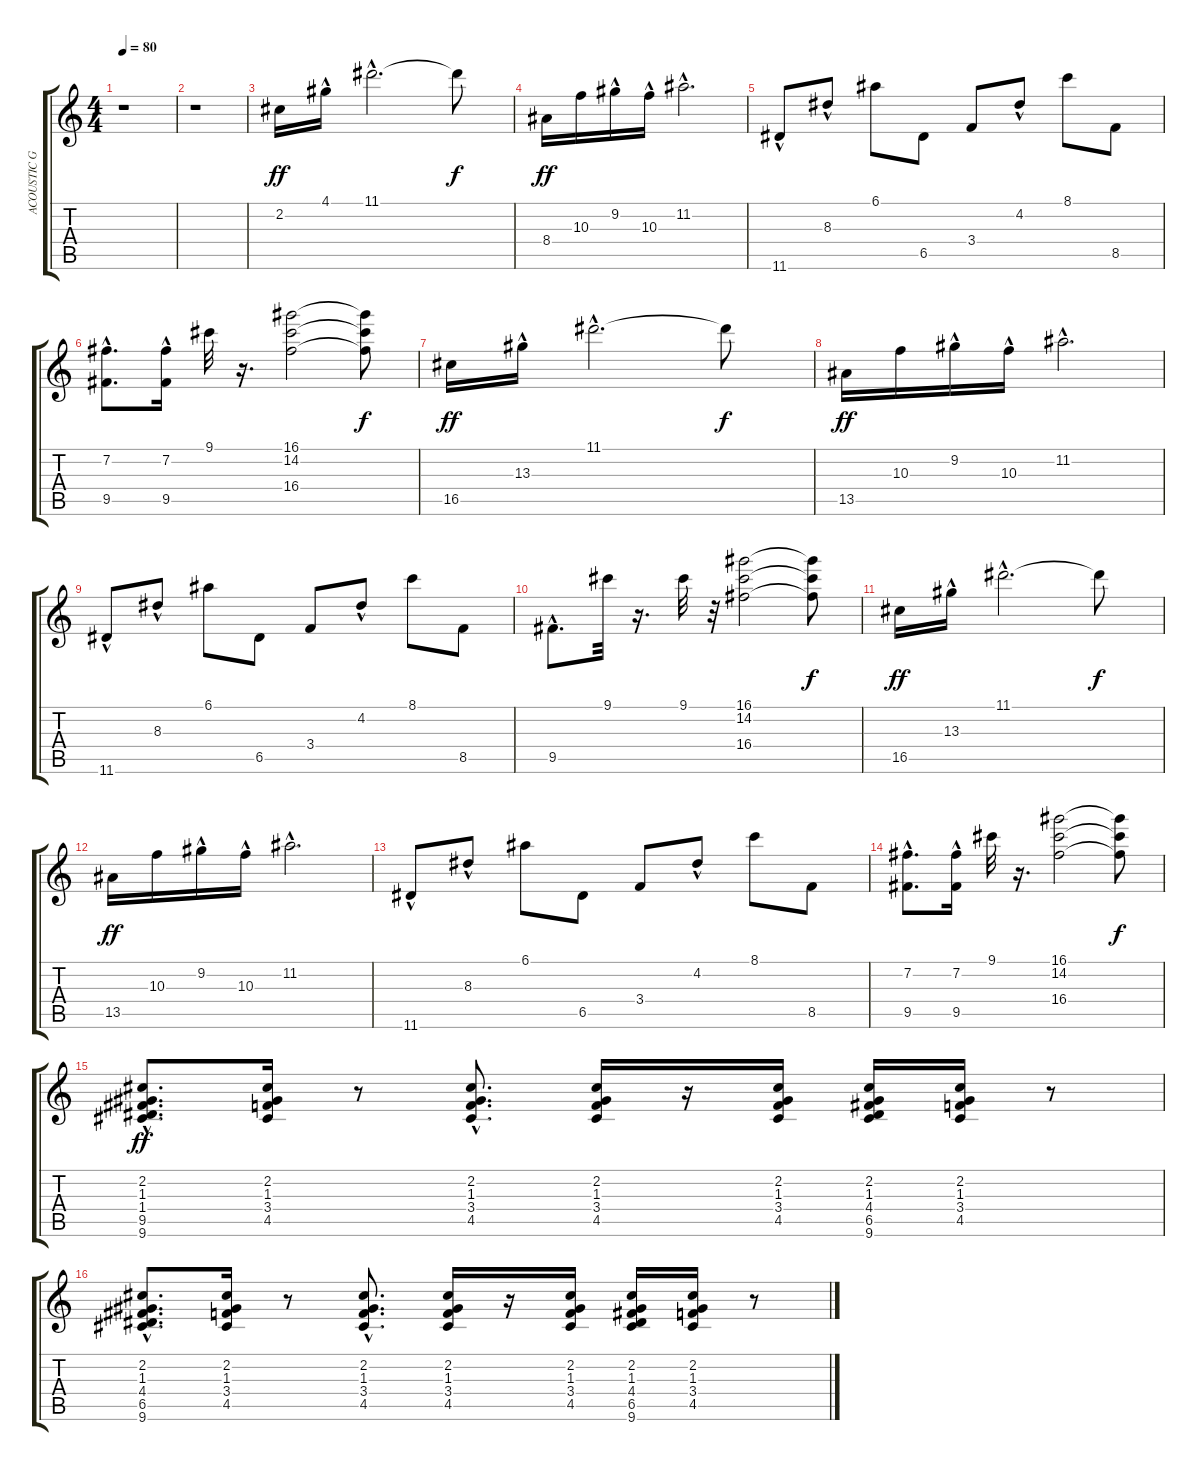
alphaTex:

\track ("ACOUSTIC GUIT 1" "ACOUSTIC G") {instrument acousticguitarsteel}
\staff {score tabs}
\tuning (E4 B3 G3 D3 A2 E2) {hide}
\ts (4 4)
\tempo 80
\clef g2
\ks c
r.1{dy ff instrument acousticguitarsteel} |
r.1 |
2.2.16 4.1{hac}.16 11.1{hac}.2{d} 11.1{t}.8{dy f} |
8.4.16{dy ff} 10.3.16 9.2{hac}.16 10.3{hac}.16 11.2{hac}.2{d} |
11.6{hac}.8 8.3{hac}.8 6.1.8 6.5.8 3.4.8 4.2{hac}.8 8.1.8 8.5.8 |
(7.2{hac} 9.5).8{d} (7.2{hac} 9.5{hac}).16 9.1.32 r.16{d} (16.1 14.2 16.4).2 (16.1{t} 14.2{t} 16.4{t}).8{dy f} |
16.5.16{dy ff} 13.3{hac}.16 11.1{hac}.2{d} 11.1{t}.8{dy f} |
13.5.16{dy ff} 10.3.16 9.2{hac}.16 10.3{hac}.16 11.2{hac}.2{d} |
11.6{hac}.8 8.3{hac}.8 6.1.8 6.5.8 3.4.8 4.2{hac}.8 8.1.8 8.5.8 |
9.5{hac}.8{d} 9.1.32 r.16{d} 9.1.32 r.32 (16.1 14.2 16.4).2 (16.1{t} 14.2{t} 16.4{t}).8{dy f} |
16.5.16{dy ff} 13.3{hac}.16 11.1{hac}.2{d} 11.1{t}.8{dy f} |
13.5.16{dy ff} 10.3.16 9.2{hac}.16 10.3{hac}.16 11.2{hac}.2{d} |
11.6{hac}.8 8.3{hac}.8 6.1.8 6.5.8 3.4.8 4.2{hac}.8 8.1.8 8.5.8 |
(7.2{hac} 9.5).8{d} (7.2{hac} 9.5{hac}).16 9.1.32 r.16{d} (16.1 14.2 16.4).2 (16.1{t} 14.2{t} 16.4{t}).8{dy f} |
(2.2{hac} 1.3{hac} 1.4{hac} 9.5{hac} 9.6{hac}).8{d dy ff volume 8} (2.2 1.3 3.4 4.5).16 r.8 (2.2{hac} 1.3{hac} 3.4{hac} 4.5{hac}).8{d} (2.2 1.3 3.4 4.5).16 r.16 (2.2 1.3 3.4 4.5).16 (2.2 1.3 4.4 6.5 9.6).16 (2.2 1.3 3.4 4.5).16 r.8 |
(2.2{hac} 1.3{hac} 4.4{hac} 6.5{hac} 9.6{hac}).8{d} (2.2 1.3 3.4 4.5).16 r.8 (2.2{hac} 1.3{hac} 3.4{hac} 4.5{hac}).8{d} (2.2 1.3 3.4 4.5).16 r.16 (2.2 1.3 3.4 4.5).16 (2.2 1.3 4.4 6.5 9.6).16 (2.2 1.3 3.4 4.5).16 r.8
